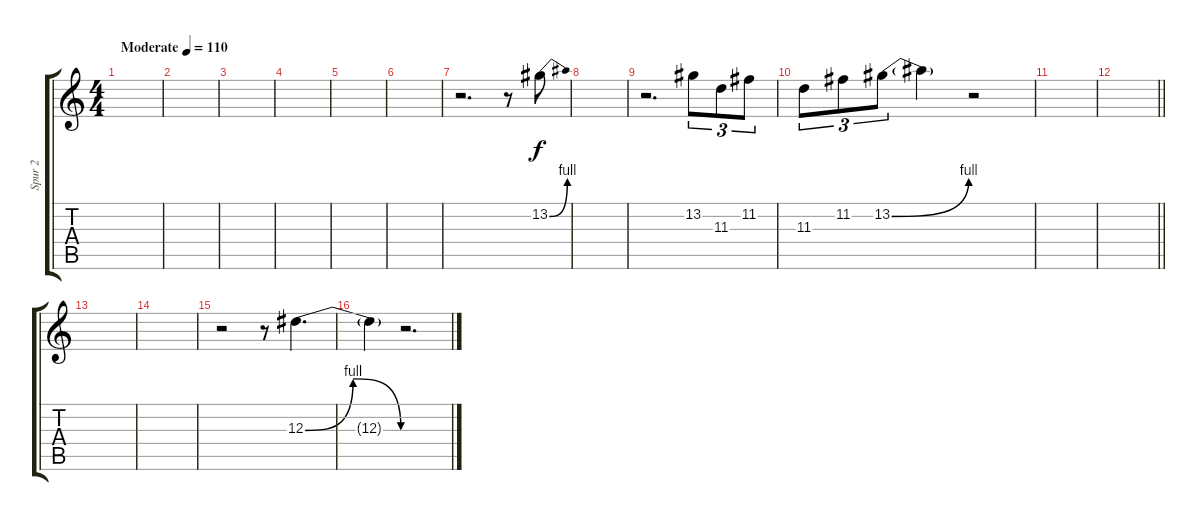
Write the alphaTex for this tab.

\track ("Spur 2" "Spur 2") {instrument distortionguitar}
\staff {score tabs}
\tuning (C4 G3 Eb3 Bb2 F2 C2) {hide}
\ts (4 4)
\tempo (110 "Moderate")
\clef g2
\ks c
|
|
|
|
|
|
r.2{d} r.8 13.2{be (bend 0 0 60 4)}.8 |
|
r.2{d} 13.2.8{tu (3 2)} 11.3.8{tu (3 2)} 11.2.8{tu (3 2)} |
11.3.8{tu (3 2)} 11.2.8{tu (3 2)} 13.2{be (bend 0 0 60 4)}.8{tu (3 2)} 13.2{t}.4 r.2 |
|
\barLineRight lightlight
|
|
|
r.2 r.8 12.3{be (bendrelease 0 0 15 4 45 4 60 0)}.4{d} |
12.3{t}.4 r.2{d}
